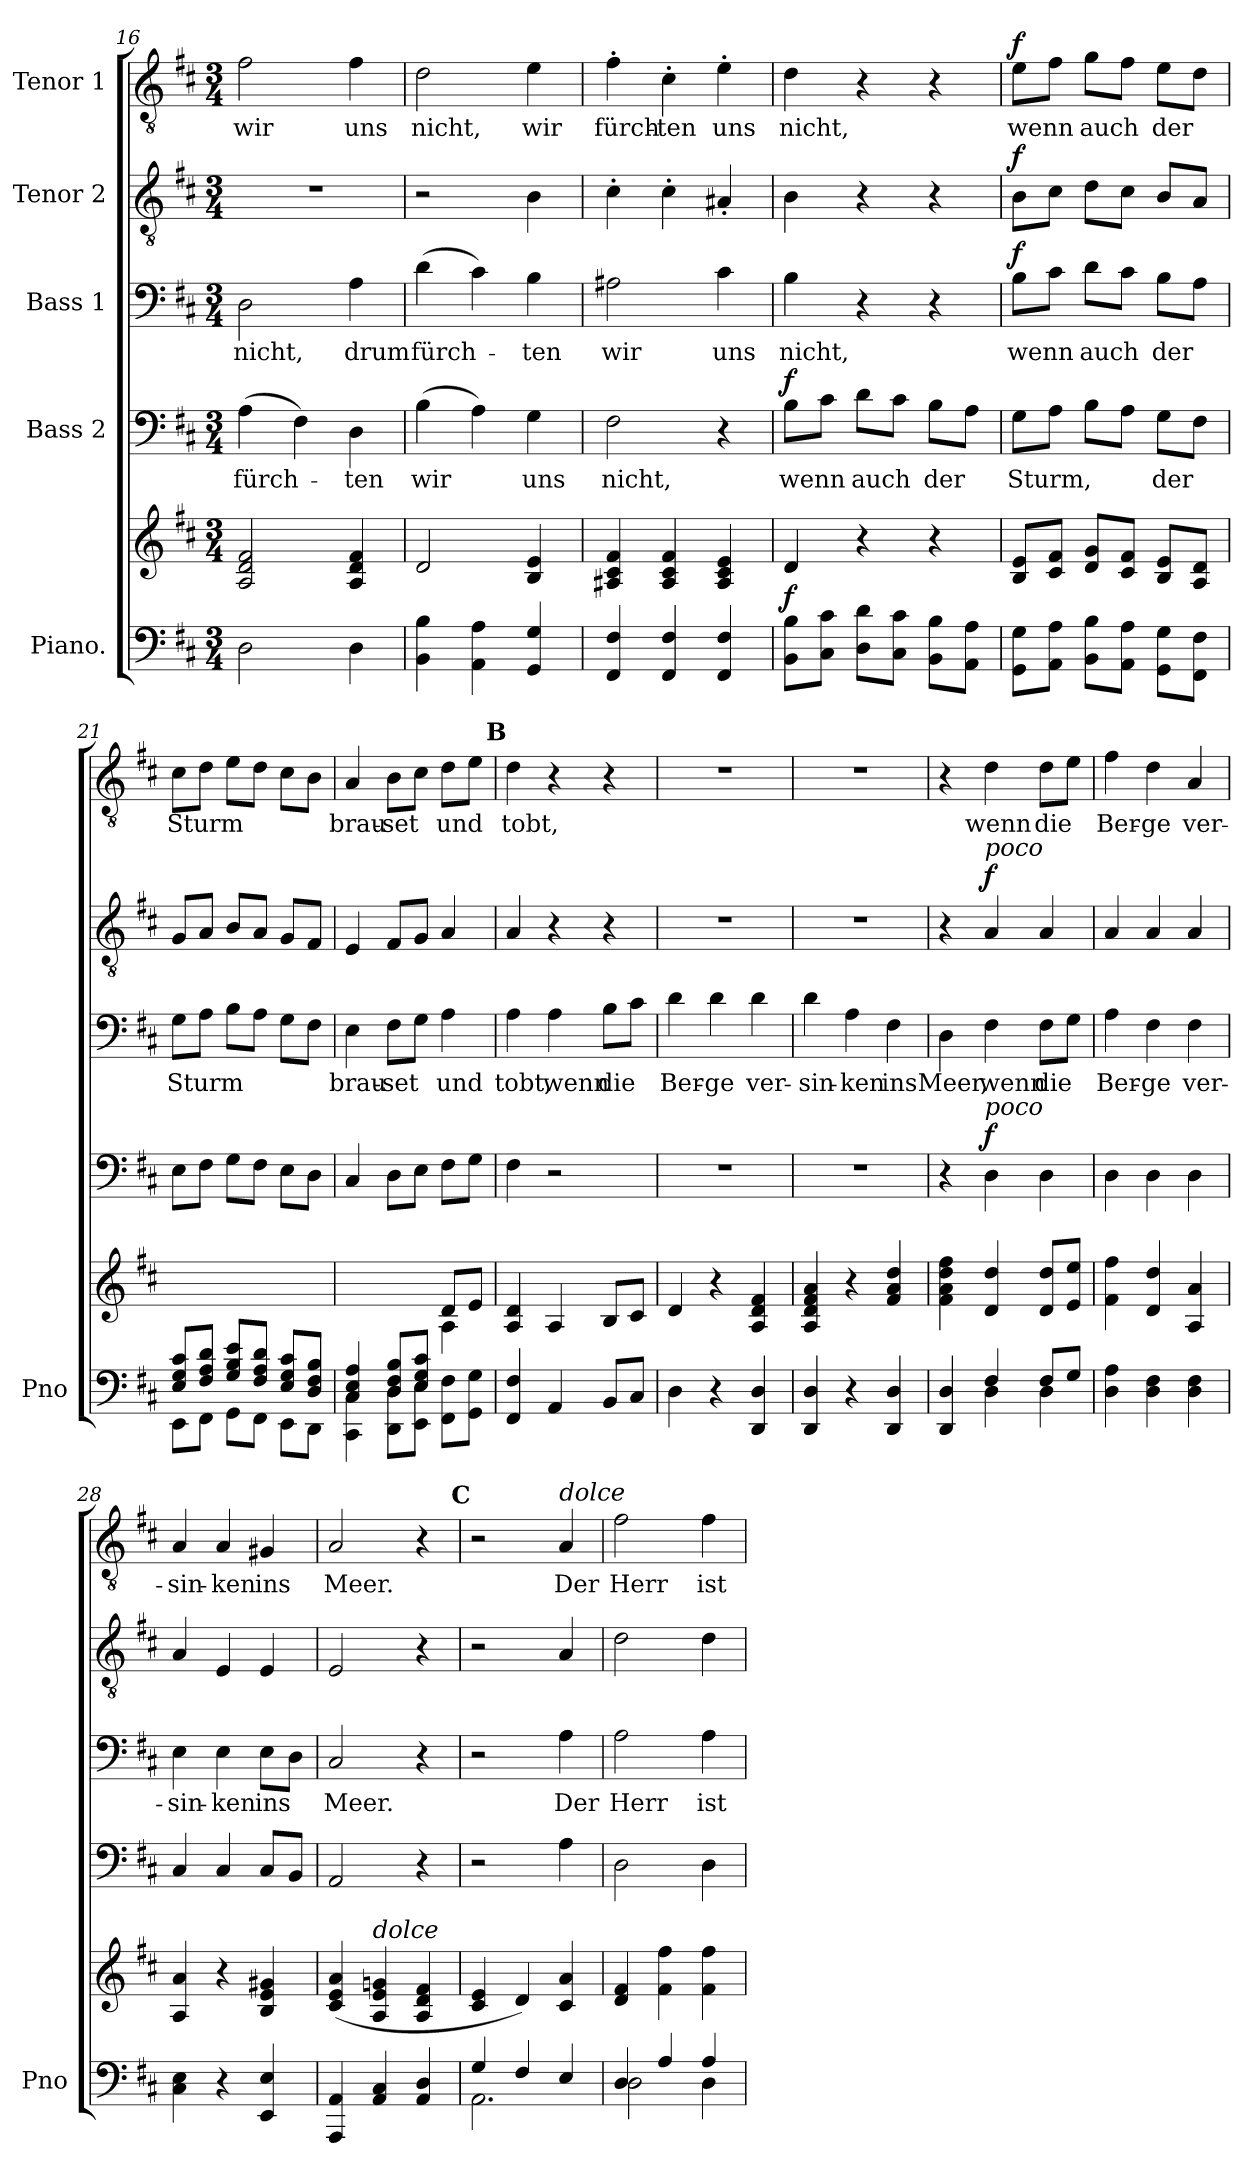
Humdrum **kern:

**kern	**kern	**dynam	**kern	**text	**dynam	**kern	**text	**dynam	**kern	**dynam	**kern	**text	**dynam
*part5	*part5	*part5	*part4	*part4	*part4	*part3	*part3	*part3	*part2	*part2	*part1	*part1	*part1
*staff6	*staff5	*staff5/6	*staff4	*staff4	*staff4	*staff3	*staff3	*staff3	*staff2	*staff2	*staff1	*staff1	*staff1
*I"Piano.	*	*	*I"Bass 2	*	*	*I"Bass 1	*	*	*I"Tenor 2	*	*I"Tenor 1	*	*
*I'Pno	*	*	*	*	*	*	*	*	*	*	*	*	*
*clefF4	*clefG2	*	*clefF4	*	*	*clefF4	*	*	*clefGv2	*	*clefGv2	*	*
*k[f#c#]	*k[f#c#]	*	*k[f#c#]	*	*	*k[f#c#]	*	*	*k[f#c#]	*	*k[f#c#]	*	*
*M3/4	*M3/4	*	*M3/4	*	*	*M3/4	*	*	*M3/4	*	*M3/4	*	*
=16	=16	=16	=16	=16	=16	=16	=16	=16	=16	=16	=16	=16	=16
!	!	!	!	!LO:LY:b	!	!	!LO:LY:b	!	!	!	!	!LO:LY:b	!
2D\	2A/ 2d/ 2f#/	.	(4A\	fürch-	.	2D\	nicht,	.	2.r	.	2f#\	wir	.
.	.	.	4F#\)	.	.	.	.	.	.	.	.	.	.
!	!	!	!	!LO:LY:b	!	!	!LO:LY:b	!	!	!	!	!LO:LY:b	!
4D\	4A/ 4d/ 4f#/	.	4D\	-ten	.	4A\	drum	.	.	.	4f#\	uns	.
!!LO:LB:g=z
=17	=17	=17	=17	=17	=17	=17	=17	=17	=17	=17	=17	=17	=17
!	!	!	!	!LO:LY:b	!	!	!LO:LY:b	!	!	!	!	!LO:LY:b	!
4BB\ 4B\	2d/	.	(4B\	wir	.	(4d\	fürch-	.	2r	.	2d\	nicht,	.
4AA\ 4A\	.	.	4A\)	.	.	4c#\)	.	.	.	.	.	.	.
!	!	!	!	!LO:LY:b	!	!	!LO:LY:b	!	!	!LO:DY:a	!	!LO:LY:b	!
4GG/ 4G/	4B/ 4e/	.	4G\	uns	.	4B\	-ten	.	4B\	other-dynamics	4e\	wir	.
=18	=18	=18	=18	=18	=18	=18	=18	=18	=18	=18	=18	=18	=18
!	!	!	!	!LO:LY:b	!	!	!LO:LY:b	!	!	!	!	!LO:LY:b	!
4FF#/ 4F#/	4A#X/ 4c#/ 4f#/	.	2F#\	nicht,	.	2A#X\	wir	.	4c#'\	.	4f#'\	fürch-	.
!	!	!	!	!	!	!	!	!	!	!	!	!LO:LY:b	!
4FF#/ 4F#/	4A#/ 4c#/ 4f#/	.	.	.	.	.	.	.	4c#'\	.	4c#'\	-ten	.
!	!	!	!	!	!	!	!LO:LY:b	!	!	!	!	!LO:LY:b	!
4FF#/ 4F#/	4A#/ 4c#/ 4e/	.	4r	.	.	4c#\	uns	.	4A#X'/	.	4e'\	uns	.
=19	=19	=19	=19	=19	=19	=19	=19	=19	=19	=19	=19	=19	=19
!	!	!LO:DY:a=2	!	!LO:LY:b	!LO:DY:a	!	!LO:LY:b	!	!	!	!	!LO:LY:b	!
8BB\ 8B\L	4d/	f	8B\L	wenn	f	4B\	nicht,	.	4B\	.	4d\	nicht,	.
8C#\ 8c#\J	.	.	8c#\J	.	.	.	.	.	.	.	.	.	.
!	!	!	!	!LO:LY:b	!	!	!	!	!	!	!	!	!
8D\ 8d\L	4r	.	8d\L	auch	.	4r	.	.	4r	.	4r	.	.
8C#\ 8c#\J	.	.	8c#\J	.	.	.	.	.	.	.	.	.	.
!	!	!	!	!LO:LY:b	!	!	!	!	!	!	!	!	!
8BB\ 8B\L	4r	.	8B\L	der	.	4r	.	.	4r	.	4r	.	.
8AA\ 8A\J	.	.	8A\J	.	.	.	.	.	.	.	.	.	.
=20	=20	=20	=20	=20	=20	=20	=20	=20	=20	=20	=20	=20	=20
!	!	!	!	!LO:LY:b	!	!	!LO:LY:b	!LO:DY:a	!	!LO:DY:a	!	!LO:LY:b	!LO:DY:a
8GG\ 8G\L	8B/ 8e/L	.	8G\L	Sturm,	.	8B\L	wenn	f	8B\L	f	8e\L	wenn	f
8AA\ 8A\J	8c#/ 8f#/J	.	8A\J	.	.	8c#\J	.	.	8c#\J	.	8f#\J	.	.
!	!	!	!	!	!	!	!LO:LY:b	!	!	!	!	!LO:LY:b	!
8BB\ 8B\L	8d/ 8g/L	.	8B\L	.	.	8d\L	auch	.	8d\L	.	8g\L	auch	.
8AA\ 8A\J	8c#/ 8f#/J	.	8A\J	.	.	8c#\J	.	.	8c#\J	.	8f#\J	.	.
!	!	!	!	!LO:LY:b	!	!	!LO:LY:b	!	!	!	!	!LO:LY:b	!
8GG\ 8G\L	8B/ 8e/L	.	8G\L	der	.	8B\L	der	.	8B/L	.	8e\L	der	.
8FF#\ 8F#\J	8A/ 8d/J	.	8F#\J	.	.	8A\J	.	.	8A/J	.	8d\J	.	.
=21	=21	=21	=21	=21	=21	=21	=21	=21	=21	=21	=21	=21	=21
*^	*	*	*	*	*	*	*	*	*	*	*	*	*
!	!	!	!	!	!	!	!	!LO:LY:b	!	!	!	!	!LO:LY:b	!
8E/ 8G/ 8c#/L	8EE\L	2.ryy	.	8E\L	.	.	8G\L	Sturm	.	8G/L	.	8c#\L	Sturm	.
8F#/ 8A/ 8d/J	8FF#\J	.	.	8F#\J	.	.	8A\J	.	.	8A/J	.	8d\J	.	.
8G/ 8B/ 8e/L	8GG\L	.	.	8G\L	.	.	8B\L	.	.	8B/L	.	8e\L	.	.
8F#/ 8A/ 8d/J	8FF#\J	.	.	8F#\J	.	.	8A\J	.	.	8A/J	.	8d\J	.	.
8E/ 8G/ 8c#/L	8EE\L	.	.	8E\L	.	.	8G\L	.	.	8G/L	.	8c#\L	.	.
8D/ 8F#/ 8B/J	8DD\J	.	.	8D\J	.	.	8F#\J	.	.	8F#/J	.	8B\J	.	.
=22	=22	=22	=22	=22	=22	=22	=22	=22	=22	=22	=22	=22	=22	=22
*	*	*^	*	*	*	*	*	*	*	*	*	*	*	*
!	!	!	!	!	!	!	!	!	!LO:LY:b	!	!	!	!	!LO:LY:b	!
4C#/ 4E/ 4A/	4CC#\ 4C#\	2ryy	2ryy	.	4C#/	.	.	4E\	brau-	.	4E/	.	4A/	brau-	.
!	!	!	!	!	!	!	!	!	!LO:LY:b	!	!	!	!	!LO:LY:b	!
8D/ 8F#/ 8B/L	8DD\ 8D\L	.	.	.	8D\L	.	.	8F#\L	-set	.	8F#/L	.	8B\L	-set	.
8E/ 8G/ 8c#/J	8EE\ 8E\J	.	.	.	8E\J	.	.	8G\J	.	.	8G/J	.	8c#\J	.	.
!	!	!	!	!	!	!	!	!	!LO:LY:b	!	!	!	!	!LO:LY:b	!
4ryy	8FF#\ 8F#\L	8d/L	4A\	.	8F#\L	.	.	4A\	und	.	4A/	.	8d\L	und	.
.	8GG\ 8G\J	8e/J	.	.	8G\J	.	.	.	.	.	.	.	8e\J	.	.
*	*	*v	*v	*	*	*	*	*	*	*	*	*	*	*	*
!!LO:PB:g=z
!!LO:REH:place=s1:a:B:enc=none:fs=14:t=B
=23	=23	=23	=23	=23	=23	=23	=23	=23	=23	=23	=23	=23	=23	=23
!	!	!	!	!	!	!	!	!LO:LY:b	!	!	!	!	!LO:LY:b	!
*v	*v	*	*	*	*	*	*	*	*	*	*	*	*	*
4FF#/ 4F#/	4A/ 4d/	.	4F#\	.	.	4A\	tobt,	.	4A/	.	4d\	tobt,	.
!	!	!	!	!	!	!	!LO:LY:b	!	!	!	!	!	!
4AA/	4A/	.	2r	.	.	4A\	wenn	.	4r	.	4r	.	.
!	!	!	!	!	!	!	!LO:LY:b	!	!	!	!	!	!
8BB/L	8B/L	.	.	.	.	8B\L	die	.	4r	.	4r	.	.
8C#/J	8c#/J	.	.	.	.	8c#\J	.	.	.	.	.	.	.
=24	=24	=24	=24	=24	=24	=24	=24	=24	=24	=24	=24	=24	=24
!	!	!	!	!	!	!	!LO:LY:b	!	!	!	!	!	!
4D\	4d/	.	2.r	.	.	4d\	Ber-	.	2.r	.	2.r	.	.
!	!	!	!	!	!	!	!LO:LY:b	!	!	!	!	!	!
4r	4r	.	.	.	.	4d\	-ge	.	.	.	.	.	.
!	!	!	!	!	!	!	!LO:LY:b	!	!	!	!	!	!
4DD/ 4D/	4A/ 4d/ 4f#/	.	.	.	.	4d\	ver-	.	.	.	.	.	.
=25	=25	=25	=25	=25	=25	=25	=25	=25	=25	=25	=25	=25	=25
!	!	!	!	!	!	!	!LO:LY:b	!	!	!	!	!	!
4DD/ 4D/	4A/ 4d/ 4f#/ 4a/	.	2.r	.	.	4d\	-sin-	.	2.r	.	2.r	.	.
!	!	!	!	!	!	!	!LO:LY:b	!	!	!	!	!	!
4r	4r	.	.	.	.	4A\	-ken	.	.	.	.	.	.
!	!	!	!	!	!	!	!LO:LY:b	!	!	!	!	!	!
4DD/ 4D/	4f#/ 4a/ 4dd/	.	.	.	.	4F#\	ins	.	.	.	.	.	.
=26	=26	=26	=26	=26	=26	=26	=26	=26	=26	=26	=26	=26	=26
*^	*	*	*	*	*	*	*	*	*	*	*	*	*
!	!	!	!	!	!	!	!	!LO:LY:b	!	!	!	!	!	!
4DD/ 4D/	4ryy	4f#\ 4a\ 4dd\ 4ff#\	.	4r	.	.	4D\	Meer,	.	4r	.	4r	.	.
!	!	!	!	!	!	!	!	!	!	!LO:TX:a:i:t=poco	!	!	!	!
!	!	!	!	!LO:TX:a:i:t=poco	!	!	!	!	!	!	!	!	!	!
!	!	!	!	!	!	!LO:DY:a	!	!LO:LY:b	!LO:DY:a	!	!LO:DY:a	!	!LO:LY:b	!
4F#/	4D\	4d/ 4dd/	.	4D\	.	f	4F#\	wenn	other-dynamics	4A/	f	4d\	wenn	.
!	!	!	!	!	!	!	!	!LO:LY:b	!	!	!	!	!LO:LY:b	!
8F#/L	4D\	8d/ 8dd/L	.	4D\	.	.	8F#\L	die	.	4A/	.	8d\L	die	.
8G/J	.	8e/ 8ee/J	.	.	.	.	8G\J	.	.	.	.	8e\J	.	.
*v	*v	*	*	*	*	*	*	*	*	*	*	*	*	*
=27	=27	=27	=27	=27	=27	=27	=27	=27	=27	=27	=27	=27	=27
!	!	!	!	!	!	!	!LO:LY:b	!	!	!	!	!LO:LY:b	!
4D\ 4A\	4f#\ 4ff#\	.	4D\	.	.	4A\	Ber-	.	4A/	.	4f#\	Ber-	.
!	!	!	!	!	!	!	!LO:LY:b	!	!	!	!	!LO:LY:b	!
4D\ 4F#\	4d/ 4dd/	.	4D\	.	.	4F#\	-ge	.	4A/	.	4d\	-ge	.
!	!	!	!	!	!	!	!LO:LY:b	!	!	!	!	!LO:LY:b	!
4D\ 4F#\	4A/ 4a/	.	4D\	.	.	4F#\	ver-	.	4A/	.	4A/	ver-	.
=28	=28	=28	=28	=28	=28	=28	=28	=28	=28	=28	=28	=28	=28
!	!	!	!	!	!	!	!LO:LY:b	!	!	!	!	!LO:LY:b	!
4C#\ 4E\	4A/ 4a/	.	4C#/	.	.	4E\	-sin-	.	4A/	.	4A/	-sin-	.
!	!	!	!	!	!	!	!LO:LY:b	!	!	!	!	!LO:LY:b	!
4r	4r	.	4C#/	.	.	4E\	-ken	.	4E/	.	4A/	-ken	.
!	!	!	!	!	!	!	!LO:LY:b	!	!	!	!	!LO:LY:b	!
4EE/ 4E/	4B/ 4e/ 4g#X/	.	8C#/L	.	.	8E\L	ins	.	4E/	.	4G#X/	ins	.
.	.	.	8BB/J	.	.	8D\J	.	.	.	.	.	.	.
=29	=29	=29	=29	=29	=29	=29	=29	=29	=29	=29	=29	=29	=29
!	!	!	!	!	!	!	!LO:LY:b	!	!	!	!	!LO:LY:b	!
4AAA/ 4AA/	(4c#/ 4e/ 4a/	.	2AA/	.	.	2C#/	Meer.	.	2E/	.	2A/	Meer.	.
!	!LO:TX:a:i:t=dolce	!	!	!	!	!	!	!	!	!	!	!	!
4AA/ 4C#/	4A/ 4e/ 4gn/	.	.	.	.	.	.	.	.	.	.	.	.
4AA/ 4D/	4A/ 4d/ 4f#/	.	4r	.	.	4r	.	.	4r	.	4r	.	.
!!LO:LB:g=z
!!LO:REH:place=s1:a:B:enc=none:fs=14:t=C
=30	=30	=30	=30	=30	=30	=30	=30	=30	=30	=30	=30	=30	=30
*^	*	*	*	*	*	*	*	*	*	*	*	*	*
4G/	2.AA\	4c#/ 4e/	.	2r	.	.	2r	.	.	2r	.	2r	.	.
4F#/	.	4d/)	.	.	.	.	.	.	.	.	.	.	.	.
!	!	!	!	!	!	!	!	!	!	!	!	!LO:TX:a:i:t=dolce	!	!
!	!	!	!	!	!	!LO:DY:a	!	!LO:LY:b	!LO:DY:a	!	!LO:DY:a	!	!LO:LY:b	!LO:DY:a
4E/	.	4c#/ 4a/	.	4A\	.	other-dynamics	4A\	Der	other-dynamics	4A/	other-dynamics	4A/	Der	other-dynamics
=31	=31	=31	=31	=31	=31	=31	=31	=31	=31	=31	=31	=31	=31	=31
!	!	!	!	!	!	!	!	!LO:LY:b	!	!	!	!	!LO:LY:b	!
4D/	2D\	4d/ 4f#/	.	2D\	.	.	2A\	Herr	.	2d\	.	2f#\	Herr	.
4A/	.	4f#\ 4ff#\	.	.	.	.	.	.	.	.	.	.	.	.
!	!	!	!	!	!	!	!	!LO:LY:b	!	!	!	!	!LO:LY:b	!
4A/	4D\	4f#\ 4ff#\	.	4D\	.	.	4A\	ist	.	4d\	.	4f#\	ist	.
*v	*v	*	*	*	*	*	*	*	*	*	*	*	*	*
=	=	=	=	=	=	=	=	=	=	=	=	=	=
*-	*-	*-	*-	*-	*-	*-	*-	*-	*-	*-	*-	*-	*-
